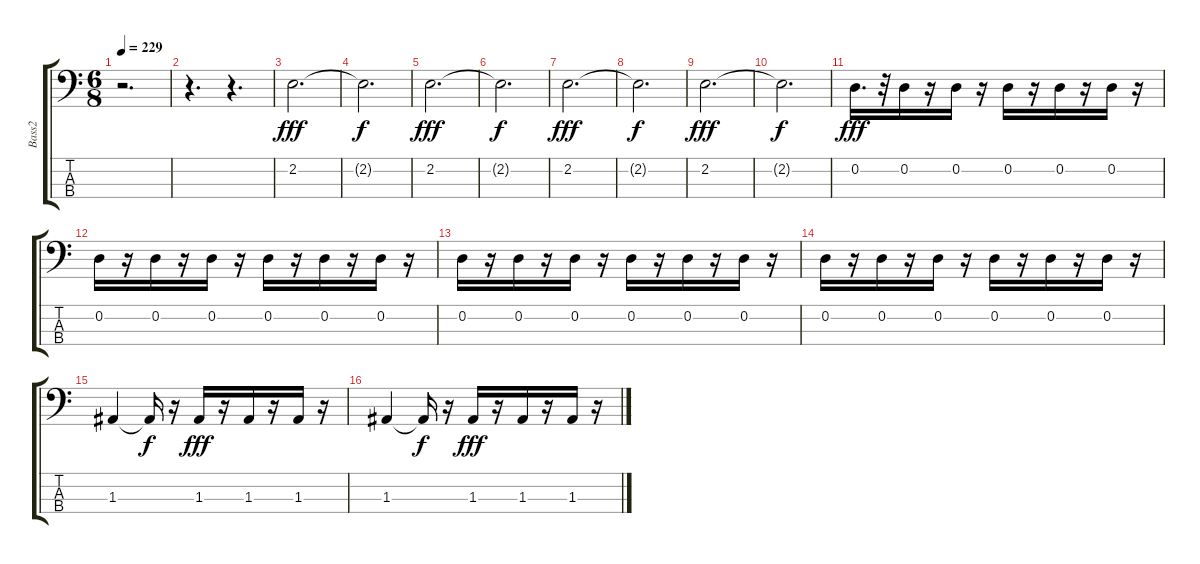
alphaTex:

\track ("Bass2" "Bass2") {instrument electricbassfinger}
\staff {score tabs}
\tuning (G2 D2 A1 E1) {hide}
\ts (6 8)
\tempo 229
\clef f4
\ks c
r.2{d dy fff} |
r.4{d} r.4{d} |
2.2.2{d} |
2.2{t}.2{d dy f} |
2.2.2{d dy fff} |
2.2{t}.2{d dy f} |
2.2.2{d dy fff} |
2.2{t}.2{d dy f} |
2.2.2{d dy fff} |
2.2{t}.2{d dy f} |
0.2.16{d dy fff} r.32 0.2.16 r.16 0.2.16 r.16 0.2.16 r.16 0.2.16 r.16 0.2.16 r.16 |
0.2.16 r.16 0.2.16 r.16 0.2.16 r.16 0.2.16 r.16 0.2.16 r.16 0.2.16 r.16 |
0.2.16 r.16 0.2.16 r.16 0.2.16 r.16 0.2.16 r.16 0.2.16 r.16 0.2.16 r.16 |
0.2.16 r.16 0.2.16 r.16 0.2.16 r.16 0.2.16 r.16 0.2.16 r.16 0.2.16 r.16 |
1.3.4 1.3{t}.16{dy f} r.16 1.3.16{dy fff} r.16 1.3.16 r.16 1.3.16 r.16 |
1.3.4 1.3{t}.16{dy f} r.16 1.3.16{dy fff} r.16 1.3.16 r.16 1.3.16 r.16
